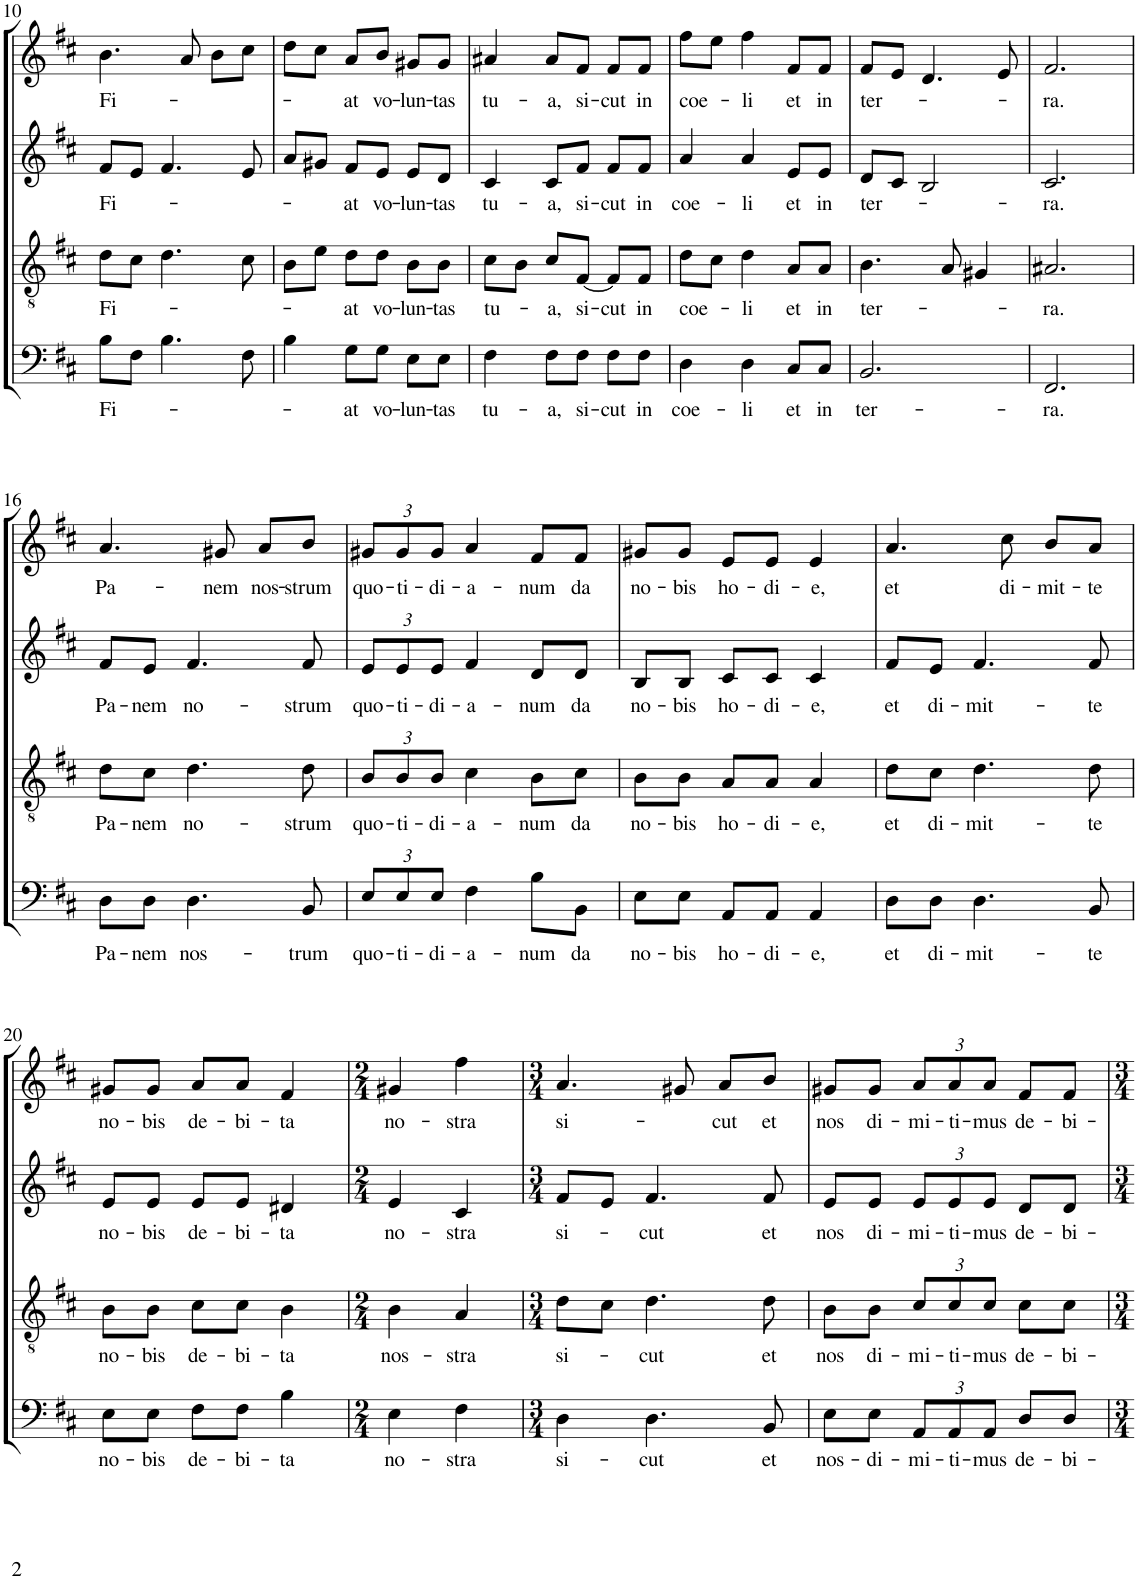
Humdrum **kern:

**kern	**text	**kern	**text	**kern	**text	**kern	**text
*part4	*part4	*part3	*part3	*part2	*part2	*part1	*part1
*staff4	*staff4	*staff3	*staff3	*staff2	*staff2	*staff1	*staff1
*I"Bass	*	*I"Tenor	*	*I"Alto	*	*I"Soprano	*
!!LO:PB:g=z
*clefF4	*	*clefGv2	*	*clefG2	*	*clefG2	*
*k[f#c#]	*	*k[f#c#]	*	*k[f#c#]	*	*k[f#c#]	*
*M3/4	*	*M3/4	*	*M3/4	*	*M3/4	*
=10	=10	=10	=10	=10	=10	=10	=10
!	!LO:LY:b	!	!LO:LY:b	!	!LO:LY:b	!	!LO:LY:b
8B\L	Fi-	8d\L	Fi-	8f#/L	Fi-	4.b\	Fi-
8F#\J	.	8c#\J	.	8e/J	.	.	.
4.B\	.	4.d\	.	4.f#/	.	.	.
.	.	.	.	.	.	8a/	.
.	.	.	.	.	.	8b\L	.
8F#\	.	8c#\	.	8e/	.	8cc#\J	.
=11	=11	=11	=11	=11	=11	=11	=11
4B\	.	8B\L	.	8a/L	.	8dd\L	.
.	.	8e\J	.	8g#X/J	.	8cc#\J	.
!	!LO:LY:b	!	!LO:LY:b	!	!LO:LY:b	!	!LO:LY:b
8G\L	at	8d\L	at	8f#/L	at	8a/L	at
!	!LO:LY:b	!	!LO:LY:b	!	!LO:LY:b	!	!LO:LY:b
8G\J	vo-	8d\J	vo-	8e/J	vo-	8b/J	vo-
!	!LO:LY:b	!	!LO:LY:b	!	!LO:LY:b	!	!LO:LY:b
8E\L	lun-	8B\L	lun-	8e/L	lun-	8g#X/L	lun-
!	!LO:LY:b	!	!LO:LY:b	!	!LO:LY:b	!	!LO:LY:b
8E\J	tas	8B\J	tas	8d/J	tas	8g#/J	tas
=12	=12	=12	=12	=12	=12	=12	=12
!	!LO:LY:b	!	!LO:LY:b	!	!LO:LY:b	!	!LO:LY:b
4F#\	tu-	8c#\L	tu-	4c#/	tu-	4a#X/	tu-
.	.	8B\J	.	.	.	.	.
!	!LO:LY:b	!	!LO:LY:b	!	!LO:LY:b	!	!LO:LY:b
8F#\L	a,	8c#/L	a,	8c#/L	a,	8a#/L	a,
!	!LO:LY:b	!	!LO:LY:b	!	!LO:LY:b	!	!LO:LY:b
8F#\J	si-	[8F#/J	si-	8f#/J	si-	8f#/J	si-
!	!LO:LY:b	!	!LO:LY:b	!	!LO:LY:b	!	!LO:LY:b
8F#\L	cut	8F#/L]	cut	8f#/L	cut	8f#/L	cut
!	!LO:LY:b	!	!LO:LY:b	!	!LO:LY:b	!	!LO:LY:b
8F#\J	in	8F#/J	in	8f#/J	in	8f#/J	in
=13	=13	=13	=13	=13	=13	=13	=13
!	!LO:LY:b	!	!LO:LY:b	!	!LO:LY:b	!	!LO:LY:b
4D\	coe-	8d\L	coe-	4a/	coe-	8ff#\L	coe-
.	.	8c#\J	.	.	.	8ee\J	.
!	!LO:LY:b	!	!LO:LY:b	!	!LO:LY:b	!	!LO:LY:b
4D\	li	4d\	li	4a/	li	4ff#\	li
!	!LO:LY:b	!	!LO:LY:b	!	!LO:LY:b	!	!LO:LY:b
8C#/L	et	8A/L	et	8e/L	et	8f#/L	et
!	!LO:LY:b	!	!LO:LY:b	!	!LO:LY:b	!	!LO:LY:b
8C#/J	in	8A/J	in	8e/J	in	8f#/J	in
=14	=14	=14	=14	=14	=14	=14	=14
!	!LO:LY:b	!	!LO:LY:b	!	!LO:LY:b	!	!LO:LY:b
2.BB/	ter-	4.B\	ter-	8d/L	ter-	8f#/L	ter-
.	.	.	.	8c#/J	.	8e/J	.
.	.	.	.	2B/	.	4.d/	.
.	.	8A/	.	.	.	.	.
.	.	4G#X/	.	.	.	.	.
.	.	.	.	.	.	8e/	.
=15	=15	=15	=15	=15	=15	=15	=15
!	!LO:LY:b	!	!LO:LY:b	!	!LO:LY:b	!	!LO:LY:b
2.FF#/	ra.	2.A#X/	ra.	2.c#/	ra.	2.f#/	ra.
!!LO:LB:g=z
=16	=16	=16	=16	=16	=16	=16	=16
!	!LO:LY:b	!	!LO:LY:b	!	!LO:LY:b	!	!LO:LY:b
8D\L	Pa-	8d\L	Pa-	8f#/L	Pa-	4.a/	Pa-
!	!LO:LY:b	!	!LO:LY:b	!	!LO:LY:b	!	!
8D\J	nem	8c#\J	nem	8e/J	nem	.	.
!	!LO:LY:b	!	!LO:LY:b	!	!LO:LY:b	!	!
4.D\	nos-	4.d\	no-	4.f#/	no-	.	.
!	!	!	!	!	!	!	!LO:LY:b
.	.	.	.	.	.	8g#X/	nem
!	!	!	!	!	!	!	!LO:LY:b
.	.	.	.	.	.	8a/L	nos-
!	!LO:LY:b	!	!LO:LY:b	!	!LO:LY:b	!	!LO:LY:b
8BB/	trum	8d\	strum	8f#/	strum	8b/J	strum
=17	=17	=17	=17	=17	=17	=17	=17
*Xbrackettup	*	*	*	*	*	*	*
!	!LO:LY:b	!	!	!	!	!	!
*	*	*Xbrackettup	*	*	*	*	*
!	!	!	!LO:LY:b	!	!	!	!
*	*	*	*	*Xbrackettup	*	*	*
!	!	!	!	!	!LO:LY:b	!	!
*	*	*	*	*	*	*Xbrackettup	*
!	!	!	!	!	!	!	!LO:LY:b
12E/L	quo-	12B/L	quo-	12e/L	quo-	12g#X/L	quo-
!	!LO:LY:b	!	!LO:LY:b	!	!LO:LY:b	!	!LO:LY:b
12E/	ti-	12B/	ti-	12e/	ti-	12g#/	ti-
!	!LO:LY:b	!	!LO:LY:b	!	!LO:LY:b	!	!LO:LY:b
12E/J	di-	12B/J	di-	12e/J	di-	12g#/J	di-
!	!LO:LY:b	!	!LO:LY:b	!	!LO:LY:b	!	!LO:LY:b
4F#\	a-	4c#\	a-	4f#/	a-	4a/	a-
!	!LO:LY:b	!	!LO:LY:b	!	!LO:LY:b	!	!LO:LY:b
8B\L	num	8B\L	num	8d/L	num	8f#/L	num
!	!LO:LY:b	!	!LO:LY:b	!	!LO:LY:b	!	!LO:LY:b
8BB\J	da	8c#\J	da	8d/J	da	8f#/J	da
=18	=18	=18	=18	=18	=18	=18	=18
!	!LO:LY:b	!	!LO:LY:b	!	!LO:LY:b	!	!LO:LY:b
8E\L	no-	8B\L	no-	8B/L	no-	8g#X/L	no-
!	!LO:LY:b	!	!LO:LY:b	!	!LO:LY:b	!	!LO:LY:b
8E\J	bis	8B\J	bis	8B/J	bis	8g#/J	bis
!	!LO:LY:b	!	!LO:LY:b	!	!LO:LY:b	!	!LO:LY:b
8AA/L	ho-	8A/L	ho-	8c#/L	ho-	8e/L	ho-
!	!LO:LY:b	!	!LO:LY:b	!	!LO:LY:b	!	!LO:LY:b
8AA/J	di-	8A/J	di-	8c#/J	di-	8e/J	di-
!	!LO:LY:b	!	!LO:LY:b	!	!LO:LY:b	!	!LO:LY:b
4AA/	e,	4A/	e,	4c#/	e,	4e/	e,
=19	=19	=19	=19	=19	=19	=19	=19
!	!LO:LY:b	!	!LO:LY:b	!	!LO:LY:b	!	!LO:LY:b
8D\L	et	8d\L	et	8f#/L	et	4.a/	et
!	!LO:LY:b	!	!LO:LY:b	!	!LO:LY:b	!	!
8D\J	di-	8c#\J	di-	8e/J	di-	.	.
!	!LO:LY:b	!	!LO:LY:b	!	!LO:LY:b	!	!
4.D\	mit-	4.d\	mit-	4.f#/	mit-	.	.
!	!	!	!	!	!	!	!LO:LY:b
.	.	.	.	.	.	8cc#\	di-
!	!	!	!	!	!	!	!LO:LY:b
.	.	.	.	.	.	8b/L	mit-
!	!LO:LY:b	!	!LO:LY:b	!	!LO:LY:b	!	!LO:LY:b
8BB/	te	8d\	te	8f#/	te	8a/J	te
!!LO:LB:g=z
=20	=20	=20	=20	=20	=20	=20	=20
!	!LO:LY:b	!	!LO:LY:b	!	!LO:LY:b	!	!LO:LY:b
8E\L	no-	8B\L	no-	8e/L	no-	8g#X/L	no-
!	!LO:LY:b	!	!LO:LY:b	!	!LO:LY:b	!	!LO:LY:b
8E\J	bis	8B\J	bis	8e/J	bis	8g#/J	bis
!	!LO:LY:b	!	!LO:LY:b	!	!LO:LY:b	!	!LO:LY:b
8F#\L	de-	8c#\L	de-	8e/L	de-	8a/L	de-
!	!LO:LY:b	!	!LO:LY:b	!	!LO:LY:b	!	!LO:LY:b
8F#\J	bi-	8c#\J	bi-	8e/J	bi-	8a/J	bi-
!	!LO:LY:b	!	!LO:LY:b	!	!LO:LY:b	!	!LO:LY:b
4B\	ta	4B\	ta	4d#X/	ta	4f#/	ta
=21	=21	=21	=21	=21	=21	=21	=21
*M2/4	*	*M2/4	*	*M2/4	*	*M2/4	*
!	!LO:LY:b	!	!LO:LY:b	!	!LO:LY:b	!	!LO:LY:b
4E\	no-	4B\	nos-	4e/	no-	4g#X/	no-
!	!LO:LY:b	!	!LO:LY:b	!	!LO:LY:b	!	!LO:LY:b
4F#\	stra	4A/	stra	4c#/	stra	4ff#\	stra
=22	=22	=22	=22	=22	=22	=22	=22
*M3/4	*	*M3/4	*	*M3/4	*	*M3/4	*
!	!LO:LY:b	!	!LO:LY:b	!	!LO:LY:b	!	!LO:LY:b
4D\	si-	8d\L	si-	8f#/L	si-	4.a/	si-
.	.	8c#\J	.	8e/J	.	.	.
!	!LO:LY:b	!	!LO:LY:b	!	!LO:LY:b	!	!
4.D\	cut	4.d\	cut	4.f#/	cut	.	.
.	.	.	.	.	.	8g#X/	.
!	!	!	!	!	!	!	!LO:LY:b
.	.	.	.	.	.	8a/L	cut
!	!LO:LY:b	!	!LO:LY:b	!	!LO:LY:b	!	!LO:LY:b
8BB/	et	8d\	et	8f#/	et	8b/J	et
=23	=23	=23	=23	=23	=23	=23	=23
!	!LO:LY:b	!	!LO:LY:b	!	!LO:LY:b	!	!LO:LY:b
8E\L	nos-	8B\L	nos	8e/L	nos	8g#X/L	nos
!	!LO:LY:b	!	!LO:LY:b	!	!LO:LY:b	!	!LO:LY:b
8E\J	di-	8B\J	di-	8e/J	di-	8g#/J	di-
!	!LO:LY:b	!	!LO:LY:b	!	!LO:LY:b	!	!LO:LY:b
12AA/L	mi-	12c#/L	mi-	12e/L	mi-	12a/L	mi-
!	!LO:LY:b	!	!LO:LY:b	!	!LO:LY:b	!	!LO:LY:b
12AA/	ti-	12c#/	ti-	12e/	ti-	12a/	ti-
!	!LO:LY:b	!	!LO:LY:b	!	!LO:LY:b	!	!LO:LY:b
12AA/J	mus	12c#/J	mus	12e/J	mus	12a/J	mus
!	!LO:LY:b	!	!LO:LY:b	!	!LO:LY:b	!	!LO:LY:b
8D/L	de-	8c#\L	de-	8d/L	de-	8f#/L	de-
!	!LO:LY:b	!	!LO:LY:b	!	!LO:LY:b	!	!LO:LY:b
8D/J	bi-	8c#\J	bi-	8d/J	bi-	8f#/J	bi-
=	=	=	=	=	=	=	=
*-	*-	*-	*-	*-	*-	*-	*-
